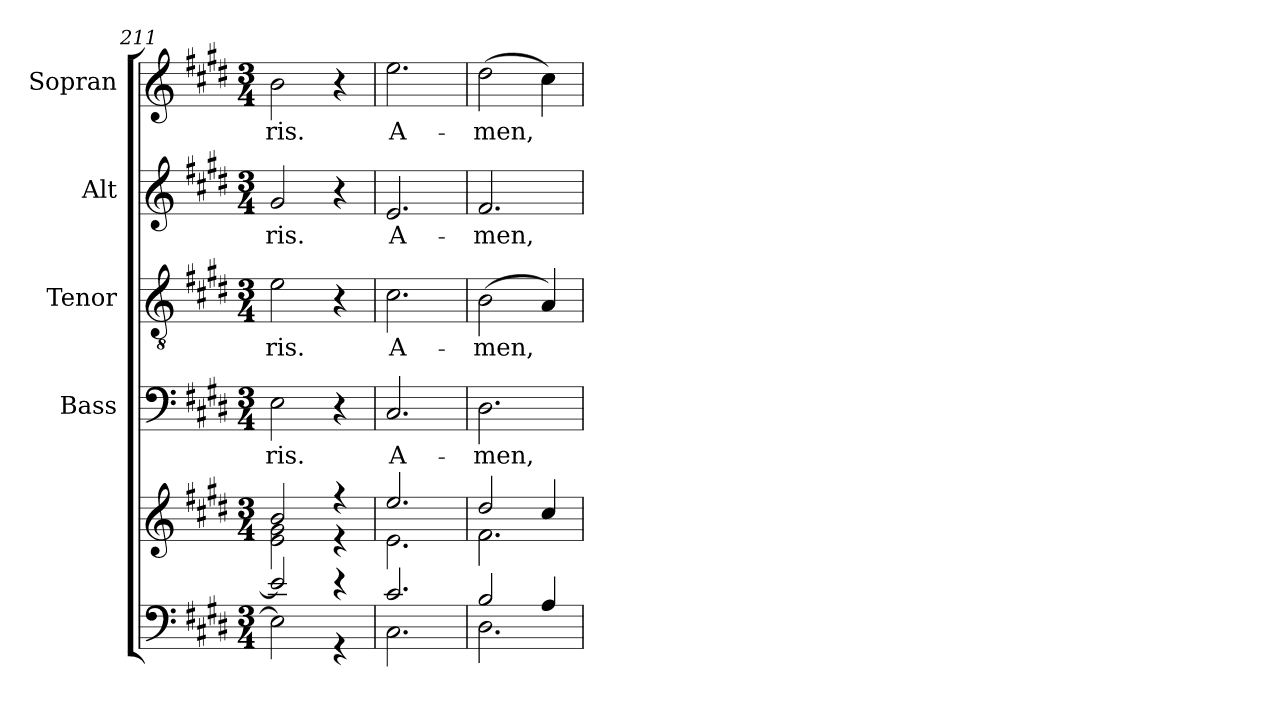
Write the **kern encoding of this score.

**kern	**kern	**kern	**text	**kern	**text	**kern	**text	**kern	**text
*part5	*part5	*part4	*part4	*part3	*part3	*part2	*part2	*part1	*part1
*staff6	*staff5	*staff4	*staff4	*staff3	*staff3	*staff2	*staff2	*staff1	*staff1
*	*	*I"Bass	*	*I"Tenor	*	*I"Alt	*	*I"Sopran	*
*	*	*I'B.	*	*I'T.	*	*I'A.	*	*I'S.	*
*clefF4	*clefG2	*clefF4	*	*clefGv2	*	*clefG2	*	*clefG2	*
*k[f#c#g#d#]	*k[f#c#g#d#]	*k[f#c#g#d#]	*	*k[f#c#g#d#]	*	*k[f#c#g#d#]	*	*k[f#c#g#d#]	*
*E:	*E:	*E:	*	*E:	*	*E:	*	*E:	*
*M3/4	*M3/4	*M3/4	*	*M3/4	*	*M3/4	*	*M3/4	*
=211	=211	=211	=211	=211	=211	=211	=211	=211	=211
*^	*^	*	*	*	*	*	*	*	*
!	!	!	!	!	!LO:LY:b	!	!LO:LY:b	!	!LO:LY:b	!	!LO:LY:b
2e/]	2E\]	2b/	2e\ 2g#\	2E\	-ris.	2e\	-ris.	2g#/	-ris.	2b\	-ris.
4r	4r	4r	4r	4r	.	4r	.	4r	.	4r	.
=212	=212	=212	=212	=212	=212	=212	=212	=212	=212	=212	=212
!	!	!	!	!	!LO:LY:b	!	!LO:LY:b	!	!LO:LY:b	!	!LO:LY:b
2.c#/	2.C#\	2.ee/	2.e\	2.C#/	A-	2.c#\	A-	2.e/	A-	2.ee\	A-
=213	=213	=213	=213	=213	=213	=213	=213	=213	=213	=213	=213
!	!	!	!	!	!LO:LY:b	!	!LO:LY:b	!	!LO:LY:b	!	!LO:LY:b
2B/	2.D#\	2dd#/	2.f#\	2.D#\	-men,	(>2B\	-men,	2.f#/	-men,	(>2dd#\	-men,
4A/	.	4cc#/	.	.	.	4A/)	.	.	.	4cc#\)	.
*v	*v	*	*	*	*	*	*	*	*	*	*
*	*v	*v	*	*	*	*	*	*	*	*
=	=	=	=	=	=	=	=	=	=
*-	*-	*-	*-	*-	*-	*-	*-	*-	*-
